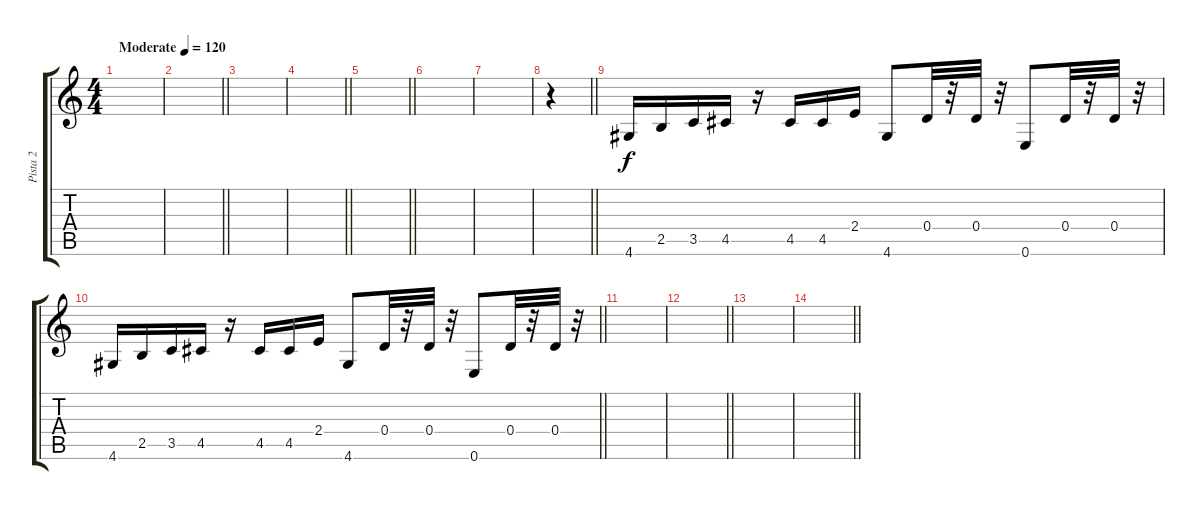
\track ("Pista 2" "Pista 2") {instrument distortionguitar}
\staff {score tabs}
\tuning (E4 B3 G3 D3 A2 E2) {hide}
\ts (4 4)
\tempo (120 "Moderate")
\clef g2
\ks c
|
\barLineRight lightlight
|
|
\barLineRight lightlight
|
\barLineRight lightlight
|
|
|
\barLineRight lightlight
r.4 |
4.6.16 2.5.16 3.5.16 4.5.16 r.16 4.5.16 4.5.16 2.4.16 4.6.8 0.4.32 r.32 0.4.32 r.32 0.6.8 0.4.32 r.32 0.4.32 r.32 |
\barLineRight lightlight
4.6.16 2.5.16 3.5.16 4.5.16 r.16 4.5.16 4.5.16 2.4.16 4.6.8 0.4.32 r.32 0.4.32 r.32 0.6.8 0.4.32 r.32 0.4.32 r.32 |
|
\barLineRight lightlight
|
|
\barLineRight lightlight
